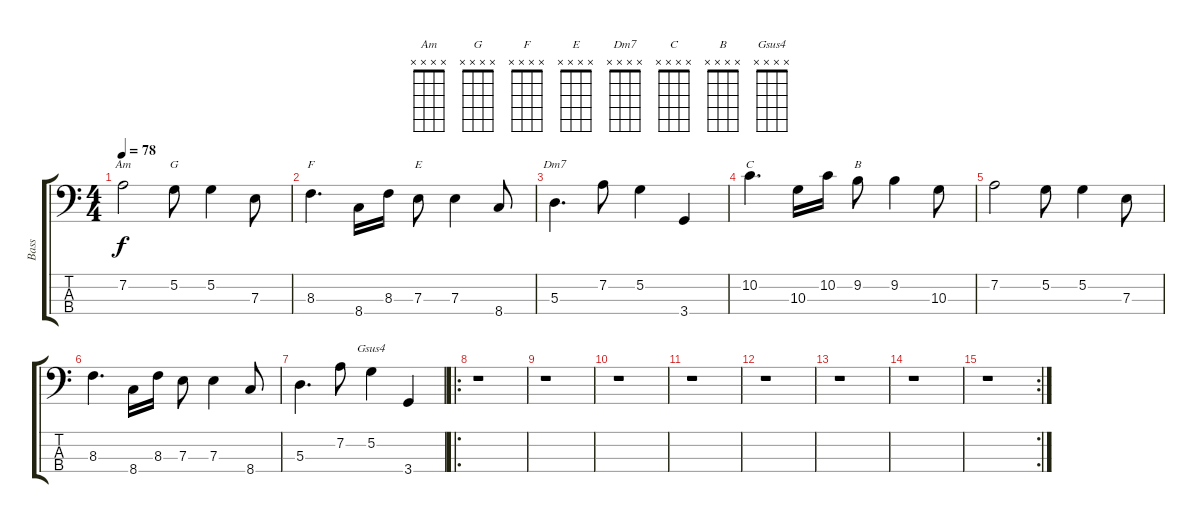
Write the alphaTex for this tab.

\track ("Bass" "Bass") {instrument electricbassfinger}
\staff {score tabs}
\tuning (G2 D2 A1 E1) {hide}
\chord ("Am" x x x x)
\chord ("G" x x x x)
\chord ("F" x x x x)
\chord ("E" x x x x)
\chord ("Dm7" x x x x)
\chord ("C" x x x x)
\chord ("B" x x x x)
\chord ("Gsus4" x x x x)
\ts (4 4)
\tempo 78
\clef f4
\ks c
7.2.2{ch "Am" dy f} 5.2.8{ch "G"} 5.2.4 7.3.8 |
8.3.4{d ch "F"} 8.4.16 8.3.16 7.3.8{ch "E"} 7.3.4 8.4.8 |
5.3.4{d ch "Dm7"} 7.2.8 5.2.4 3.4.4 |
10.2.4{d ch "C"} 10.3.16 10.2.16 9.2.8{ch "B"} 9.2.4 10.3.8 |
7.2.2 5.2.8 5.2.4 7.3.8 |
8.3.4{d} 8.4.16 8.3.16 7.3.8 7.3.4 8.4.8 |
5.3.4{d} 7.2.8 5.2.4{ch "Gsus4"} 3.4.4 |
\ro
r.1 |
r.1 |
r.1 |
r.1 |
r.1 |
r.1 |
r.1 |
\rc 2
r.1
